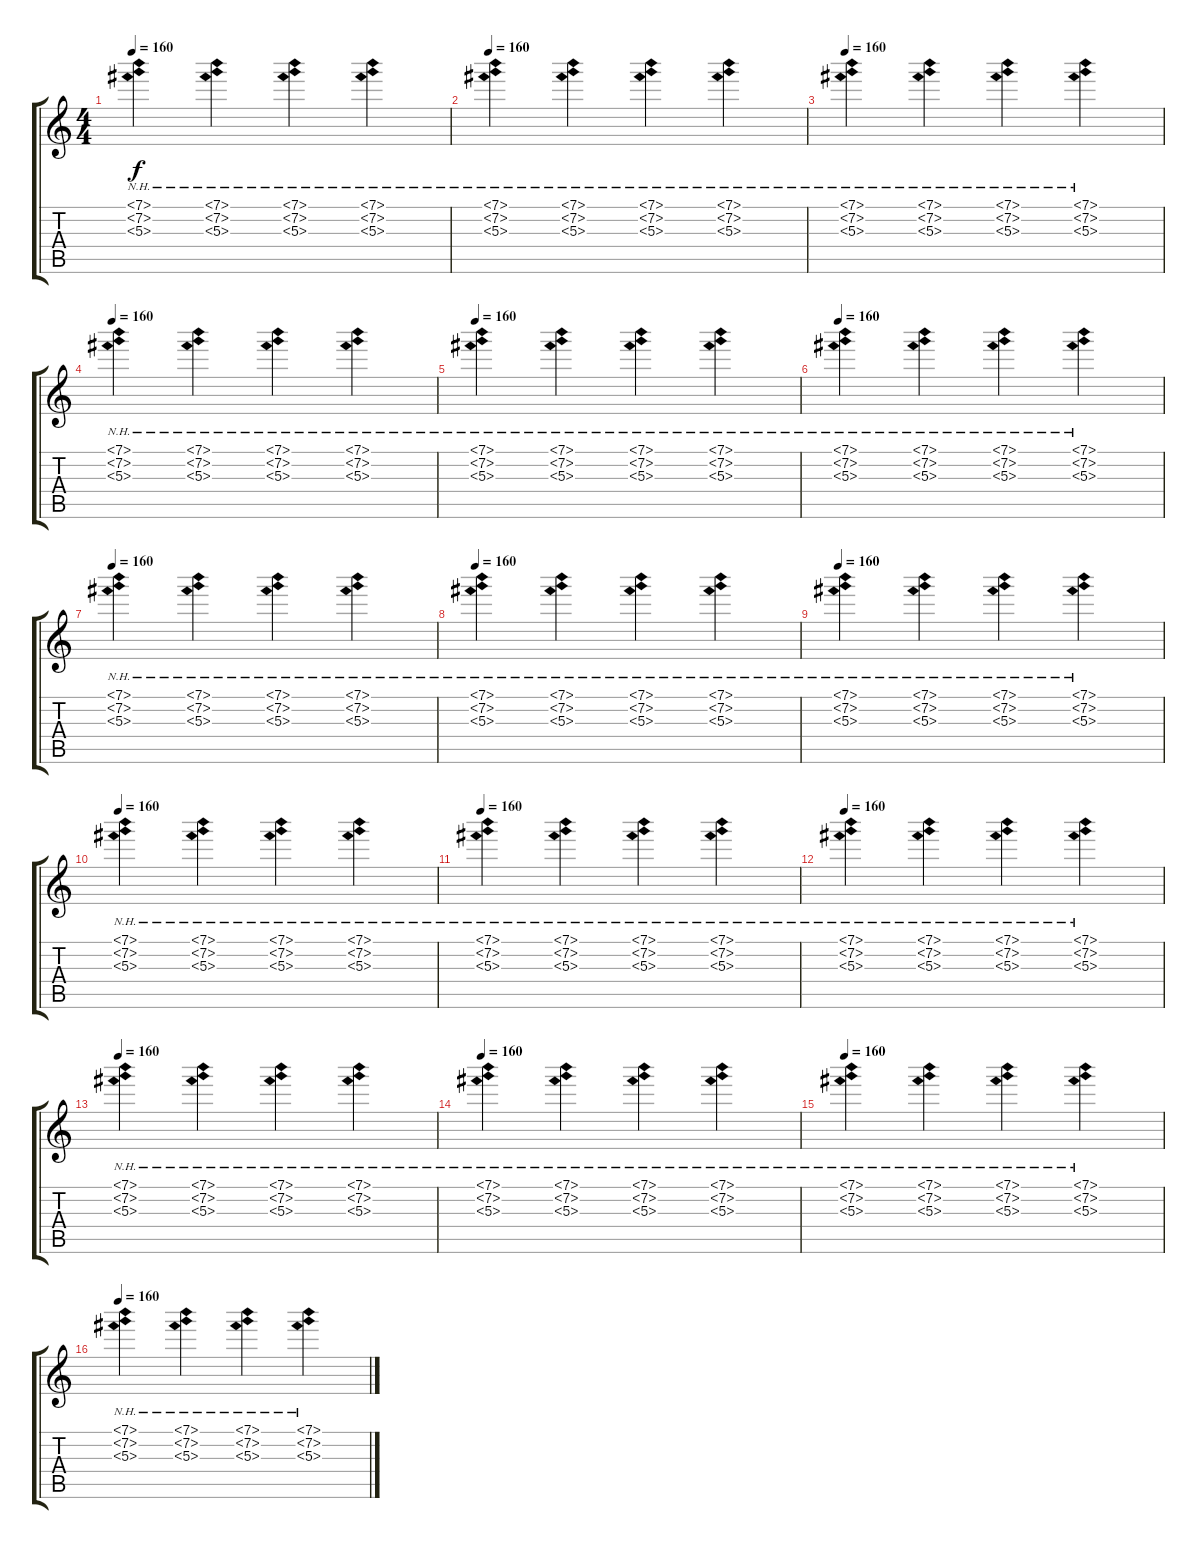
\track "" {instrument acousticguitarsteel}
\staff {score tabs}
\tuning (E4 B3 G3 D3 A2 D2) {hide}
\ts (4 4)
\tempo 160
\clef g2
\ks c
(7.1{nh} 7.2{nh} 5.3{nh}).4{dy f volume 10} (7.1{nh} 7.2{nh} 5.3{nh}).4 (7.1{nh} 7.2{nh} 5.3{nh}).4 (7.1{nh} 7.2{nh} 5.3{nh}).4 |
\tempo 160
(7.1{nh} 7.2{nh} 5.3{nh}).4{volume 10} (7.1{nh} 7.2{nh} 5.3{nh}).4 (7.1{nh} 7.2{nh} 5.3{nh}).4 (7.1{nh} 7.2{nh} 5.3{nh}).4 |
\tempo 160
(7.1{nh} 7.2{nh} 5.3{nh}).4{volume 10} (7.1{nh} 7.2{nh} 5.3{nh}).4 (7.1{nh} 7.2{nh} 5.3{nh}).4 (7.1{nh} 7.2{nh} 5.3{nh}).4 |
\tempo 160
(7.1{nh} 7.2{nh} 5.3{nh}).4{volume 10} (7.1{nh} 7.2{nh} 5.3{nh}).4 (7.1{nh} 7.2{nh} 5.3{nh}).4 (7.1{nh} 7.2{nh} 5.3{nh}).4 |
\tempo 160
(7.1{nh} 7.2{nh} 5.3{nh}).4{volume 10} (7.1{nh} 7.2{nh} 5.3{nh}).4 (7.1{nh} 7.2{nh} 5.3{nh}).4 (7.1{nh} 7.2{nh} 5.3{nh}).4 |
\tempo 160
(7.1{nh} 7.2{nh} 5.3{nh}).4{volume 10} (7.1{nh} 7.2{nh} 5.3{nh}).4 (7.1{nh} 7.2{nh} 5.3{nh}).4 (7.1{nh} 7.2{nh} 5.3{nh}).4 |
\tempo 160
(7.1{nh} 7.2{nh} 5.3{nh}).4{volume 10} (7.1{nh} 7.2{nh} 5.3{nh}).4 (7.1{nh} 7.2{nh} 5.3{nh}).4 (7.1{nh} 7.2{nh} 5.3{nh}).4 |
\tempo 160
(7.1{nh} 7.2{nh} 5.3{nh}).4{volume 10} (7.1{nh} 7.2{nh} 5.3{nh}).4 (7.1{nh} 7.2{nh} 5.3{nh}).4 (7.1{nh} 7.2{nh} 5.3{nh}).4 |
\tempo 160
(7.1{nh} 7.2{nh} 5.3{nh}).4{volume 10} (7.1{nh} 7.2{nh} 5.3{nh}).4 (7.1{nh} 7.2{nh} 5.3{nh}).4 (7.1{nh} 7.2{nh} 5.3{nh}).4 |
\tempo 160
(7.1{nh} 7.2{nh} 5.3{nh}).4{volume 10} (7.1{nh} 7.2{nh} 5.3{nh}).4 (7.1{nh} 7.2{nh} 5.3{nh}).4 (7.1{nh} 7.2{nh} 5.3{nh}).4 |
\tempo 160
(7.1{nh} 7.2{nh} 5.3{nh}).4{volume 10} (7.1{nh} 7.2{nh} 5.3{nh}).4 (7.1{nh} 7.2{nh} 5.3{nh}).4 (7.1{nh} 7.2{nh} 5.3{nh}).4 |
\tempo 160
(7.1{nh} 7.2{nh} 5.3{nh}).4{volume 10} (7.1{nh} 7.2{nh} 5.3{nh}).4 (7.1{nh} 7.2{nh} 5.3{nh}).4 (7.1{nh} 7.2{nh} 5.3{nh}).4 |
\tempo 160
(7.1{nh} 7.2{nh} 5.3{nh}).4{volume 10} (7.1{nh} 7.2{nh} 5.3{nh}).4 (7.1{nh} 7.2{nh} 5.3{nh}).4 (7.1{nh} 7.2{nh} 5.3{nh}).4 |
\tempo 160
(7.1{nh} 7.2{nh} 5.3{nh}).4{volume 10} (7.1{nh} 7.2{nh} 5.3{nh}).4 (7.1{nh} 7.2{nh} 5.3{nh}).4 (7.1{nh} 7.2{nh} 5.3{nh}).4 |
\tempo 160
(7.1{nh} 7.2{nh} 5.3{nh}).4{volume 10} (7.1{nh} 7.2{nh} 5.3{nh}).4 (7.1{nh} 7.2{nh} 5.3{nh}).4 (7.1{nh} 7.2{nh} 5.3{nh}).4 |
\tempo 160
(7.1{nh} 7.2{nh} 5.3{nh}).4{volume 10} (7.1{nh} 7.2{nh} 5.3{nh}).4 (7.1{nh} 7.2{nh} 5.3{nh}).4 (7.1{nh} 7.2{nh} 5.3{nh}).4
